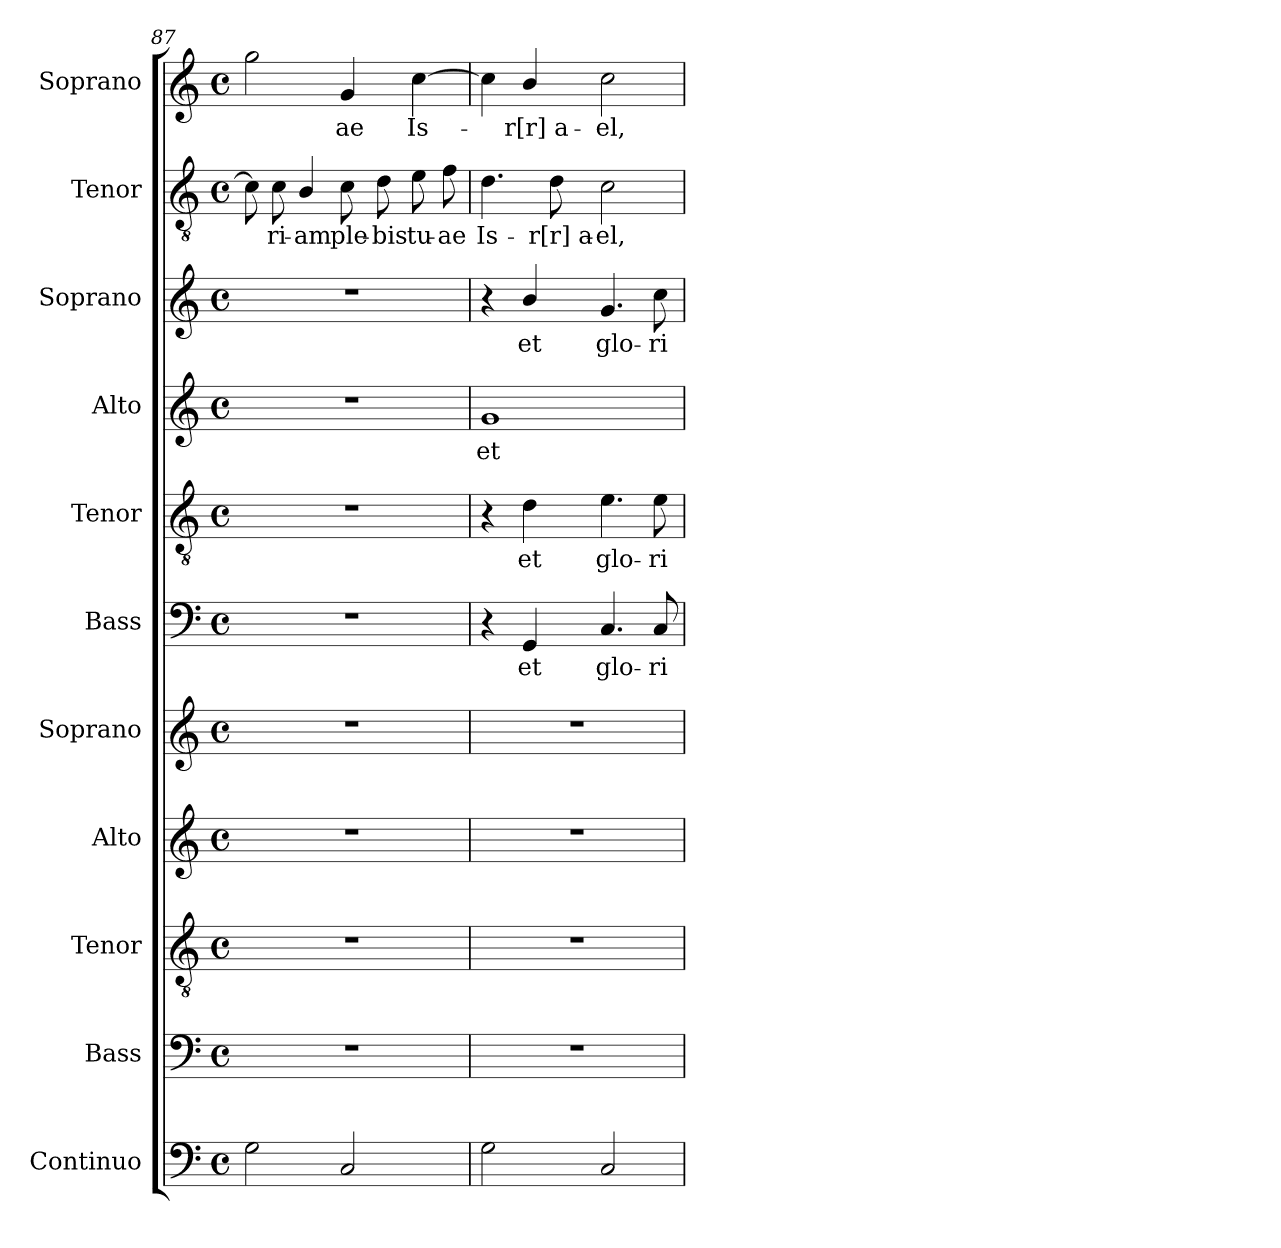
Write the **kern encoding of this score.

**kern	**kern	**kern	**kern	**kern	**kern	**text	**kern	**text	**kern	**text	**kern	**text	**kern	**text	**kern	**text
*part11	*part10	*part9	*part8	*part7	*part6	*part6	*part5	*part5	*part4	*part4	*part3	*part3	*part2	*part2	*part1	*part1
*staff11	*staff10	*staff9	*staff8	*staff7	*staff6	*staff6	*staff5	*staff5	*staff4	*staff4	*staff3	*staff3	*staff2	*staff2	*staff1	*staff1
*I"Continuo	*I"Bass	*I"Tenor	*I"Alto	*I"Soprano	*I"Bass	*	*I"Tenor	*	*I"Alto	*	*I"Soprano	*	*I"Tenor	*	*I"Soprano	*
*I'Cont.	*I'B.	*I'T.	*I'A.	*I'S.	*I'B.	*	*I'T.	*	*I'A.	*	*I'S.	*	*I'T.	*	*I'S.	*
*clefF4	*clefF4	*clefGv2	*clefG2	*clefG2	*clefF4	*	*clefGv2	*	*clefG2	*	*clefG2	*	*clefGv2	*	*clefG2	*
*	*	*ITrd7c12	*	*	*	*	*ITrd7c12	*	*	*	*	*	*ITrd7c12	*	*	*
*k[]	*k[]	*k[]	*k[]	*k[]	*k[]	*	*k[]	*	*k[]	*	*k[]	*	*k[]	*	*k[]	*
*C:	*C:	*C:	*C:	*C:	*C:	*	*C:	*	*C:	*	*C:	*	*C:	*	*C:	*
*M4/4	*M4/4	*M4/4	*M4/4	*M4/4	*M4/4	*	*M4/4	*	*M4/4	*	*M4/4	*	*M4/4	*	*M4/4	*
*met(c)	*met(c)	*met(c)	*met(c)	*met(c)	*met(c)	*	*met(c)	*	*met(c)	*	*met(c)	*	*met(c)	*	*met(c)	*
=87	=87	=87	=87	=87	=87	=87	=87	=87	=87	=87	=87	=87	=87	=87	=87	=87
2Gi\	1r	1r	1r	1r	1r	.	1r	.	1r	.	1r	.	8Ci\]	.	2ggi\	.
!	!	!	!	!	!	!	!	!	!	!	!	!	!	!LO:LY:b:color=#000000	!	!
.	.	.	.	.	.	.	.	.	.	.	.	.	8Ci\	-ri-	.	.
!	!	!	!	!	!	!	!	!	!	!	!	!	!	!LO:LY:b:color=#000000	!	!
.	.	.	.	.	.	.	.	.	.	.	.	.	4BBi/	-am	.	.
!	!	!	!	!	!	!	!	!	!	!	!	!	!	!LO:LY:b:color=#000000	!	!
!	!	!	!	!	!	!	!	!	!	!	!	!	!	!	!	!LO:LY:b:color=#000000
2Ci/	.	.	.	.	.	.	.	.	.	.	.	.	8Ci\	ple-	4gi/	-ae
!	!	!	!	!	!	!	!	!	!	!	!	!	!	!LO:LY:b:color=#000000	!	!
.	.	.	.	.	.	.	.	.	.	.	.	.	8Di\	-bis	.	.
!	!	!	!	!	!	!	!	!	!	!	!	!	!	!LO:LY:b:color=#000000	!	!
!	!	!	!	!	!	!	!	!	!	!	!	!	!	!	!	!LO:LY:b:color=#000000
.	.	.	.	.	.	.	.	.	.	.	.	.	8Ei\	tu-	[4cci\	Is-
!	!	!	!	!	!	!	!	!	!	!	!	!	!	!LO:LY:b:color=#000000	!	!
.	.	.	.	.	.	.	.	.	.	.	.	.	8Fi\	-ae	.	.
=88	=88	=88	=88	=88	=88	=88	=88	=88	=88	=88	=88	=88	=88	=88	=88	=88
!	!	!	!	!	!	!	!	!	!	!LO:LY:b:color=#000000	!	!	!	!	!	!
!	!	!	!	!	!	!	!	!	!	!	!	!	!	!LO:LY:b:color=#000000	!	!
2Gi\	1r	1r	1r	1r	4r	.	4r	.	1gi	et	4r	.	4.Di\	Is-	4cci\]	.
!	!	!	!	!	!	!LO:LY:b:color=#000000	!	!	!	!	!	!	!	!	!	!
!	!	!	!	!	!	!	!	!LO:LY:b:color=#000000	!	!	!	!	!	!	!	!
!	!	!	!	!	!	!	!	!	!	!	!	!LO:LY:b:color=#000000	!	!	!	!
!	!	!	!	!	!	!	!	!	!	!	!	!	!	!	!	!LO:LY:b:color=#000000
.	.	.	.	.	4GGi/	et	4Di\	et	.	.	4bi/	et	.	.	4bi/	-r[r]a-
!	!	!	!	!	!	!	!	!	!	!	!	!	!	!LO:LY:b:color=#000000	!	!
.	.	.	.	.	.	.	.	.	.	.	.	.	8Di\	-r[r]a-	.	.
!	!	!	!	!	!	!LO:LY:b:color=#000000	!	!	!	!	!	!	!	!	!	!
!	!	!	!	!	!	!	!	!LO:LY:b:color=#000000	!	!	!	!	!	!	!	!
!	!	!	!	!	!	!	!	!	!	!	!	!LO:LY:b:color=#000000	!	!	!	!
!	!	!	!	!	!	!	!	!	!	!	!	!	!	!LO:LY:b:color=#000000	!	!
!	!	!	!	!	!	!	!	!	!	!	!	!	!	!	!	!LO:LY:b:color=#000000
2Ci/	.	.	.	.	4.Ci/	glo-	4.Ei\	glo-	.	.	4.gi/	glo-	2Ci\	-el,	2cci\	-el,
!	!	!	!	!	!	!LO:LY:b:color=#000000	!	!	!	!	!	!	!	!	!	!
!	!	!	!	!	!	!	!	!LO:LY:b:color=#000000	!	!	!	!	!	!	!	!
!	!	!	!	!	!	!	!	!	!	!	!	!LO:LY:b:color=#000000	!	!	!	!
.	.	.	.	.	8Ci/	-ri-	8Ei\	-ri-	.	.	8cci\	-ri-	.	.	.	.
=	=	=	=	=	=	=	=	=	=	=	=	=	=	=	=	=
*-	*-	*-	*-	*-	*-	*-	*-	*-	*-	*-	*-	*-	*-	*-	*-	*-
